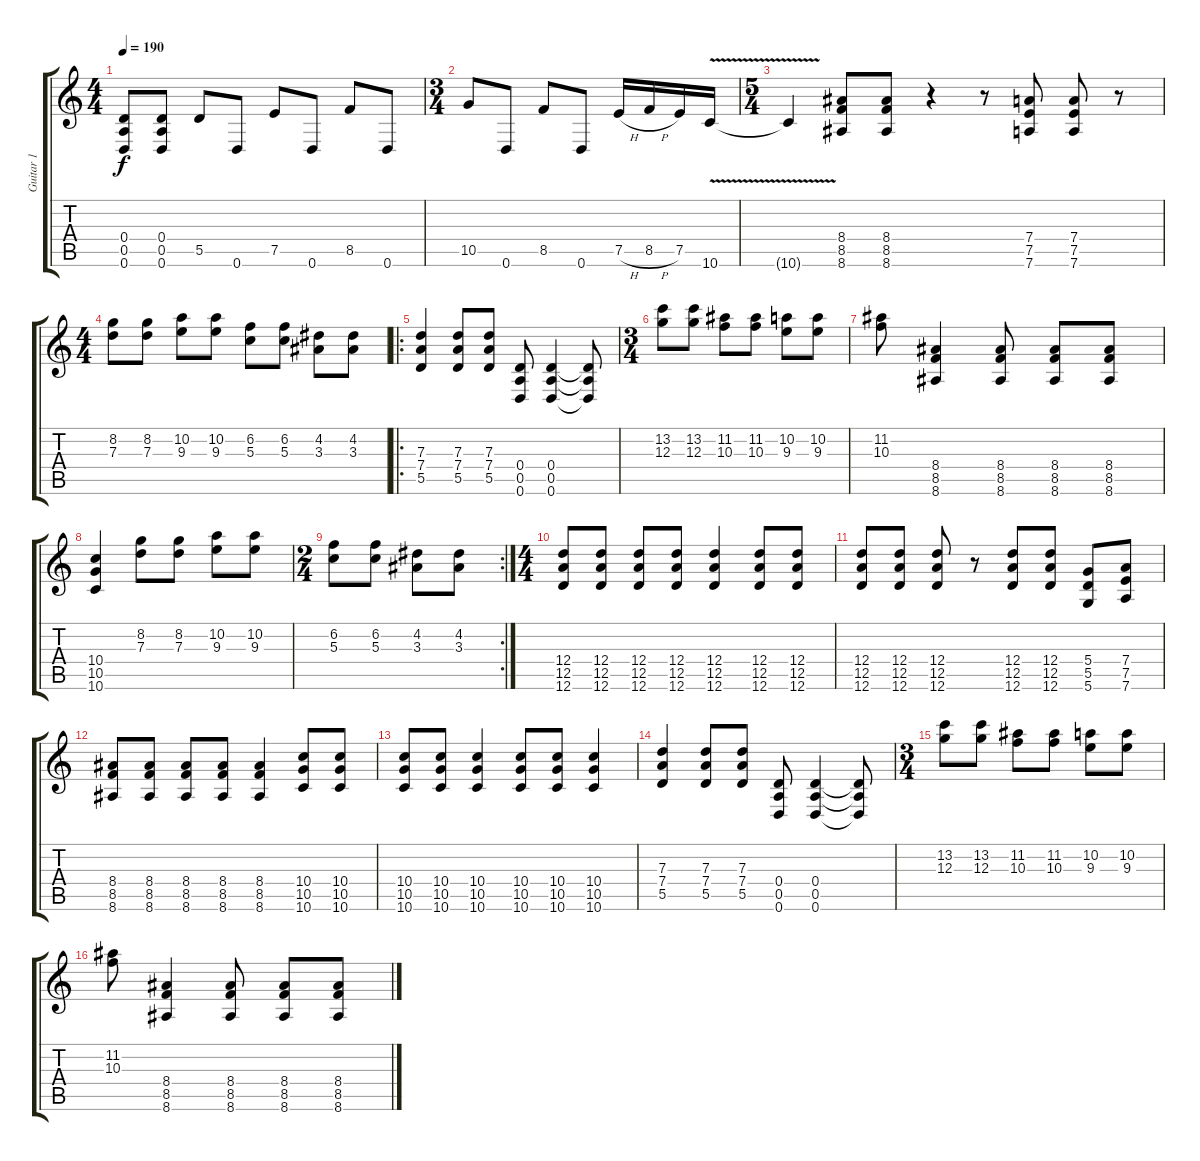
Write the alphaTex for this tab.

\track ("Guitar 1" "Guitar 1") {instrument overdrivenguitar}
\staff {score tabs}
\tuning (E4 B3 G3 D3 A2 D2) {hide}
\ts (4 4)
\tempo 190
\clef g2
\ks c
(0.4 0.5 0.6).8{dy f} (0.4 0.5 0.6).8 5.5.8 0.6.8 7.5.8 0.6.8 8.5.8 0.6.8 |
\ts (3 4)
10.5.8 0.6.8 8.5.8 0.6.8 7.5{h}.16 8.5{h}.16 7.5.16 10.6{v}.16 |
\ts (5 4)
10.6{t}.4 (8.4 8.5 8.6).8 (8.4 8.5 8.6).8 r.4 r.8 (7.4 7.5 7.6).8 (7.4 7.5 7.6).8 r.8 |
\ts (4 4)
(8.2 7.3).8 (8.2 7.3).8 (10.2 9.3).8 (10.2 9.3).8 (6.2 5.3).8 (6.2 5.3).8 (4.2 3.3).8 (4.2 3.3).8 |
\ro
(7.3 7.4 5.5).4 (7.3 7.4 5.5).8 (7.3 7.4 5.5).8 (0.4 0.5 0.6).8 (0.4 0.5 0.6).4 (0.4{t} 0.5{t} 0.6{t}).8 |
\ts (3 4)
(13.2 12.3).8 (13.2 12.3).8 (11.2 10.3).8 (11.2 10.3).8 (10.2 9.3).8 (10.2 9.3).8 |
(11.2 10.3).8 (8.4 8.5 8.6).4 (8.4 8.5 8.6).8 (8.4 8.5 8.6).8 (8.4 8.5 8.6).8 |
(10.4 10.5 10.6).4 (8.2 7.3).8 (8.2 7.3).8 (10.2 9.3).8 (10.2 9.3).8 |
\rc 2
\ts (2 4)
(6.2 5.3).8 (6.2 5.3).8 (4.2 3.3).8 (4.2 3.3).8 |
\ts (4 4)
(12.4 12.5 12.6).8 (12.4 12.5 12.6).8 (12.4 12.5 12.6).8 (12.4 12.5 12.6).8 (12.4 12.5 12.6).4 (12.4 12.5 12.6).8 (12.4 12.5 12.6).8 |
(12.4 12.5 12.6).8 (12.4 12.5 12.6).8 (12.4 12.5 12.6).8 r.8 (12.4 12.5 12.6).8 (12.4 12.5 12.6).8 (5.4 5.5 5.6).8 (7.4 7.5 7.6).8 |
(8.4 8.5 8.6).8 (8.4 8.5 8.6).8 (8.4 8.5 8.6).8 (8.4 8.5 8.6).8 (8.4 8.5 8.6).4 (10.4 10.5 10.6).8 (10.4 10.5 10.6).8 |
(10.4 10.5 10.6).8 (10.4 10.5 10.6).8 (10.4 10.5 10.6).4 (10.4 10.5 10.6).8 (10.4 10.5 10.6).8 (10.4 10.5 10.6).4 |
(7.3 7.4 5.5).4 (7.3 7.4 5.5).8 (7.3 7.4 5.5).8 (0.4 0.5 0.6).8 (0.4 0.5 0.6).4 (0.4{t} 0.5{t} 0.6{t}).8 |
\ts (3 4)
(13.2 12.3).8 (13.2 12.3).8 (11.2 10.3).8 (11.2 10.3).8 (10.2 9.3).8 (10.2 9.3).8 |
(11.2 10.3).8 (8.4 8.5 8.6).4 (8.4 8.5 8.6).8 (8.4 8.5 8.6).8 (8.4 8.5 8.6).8
